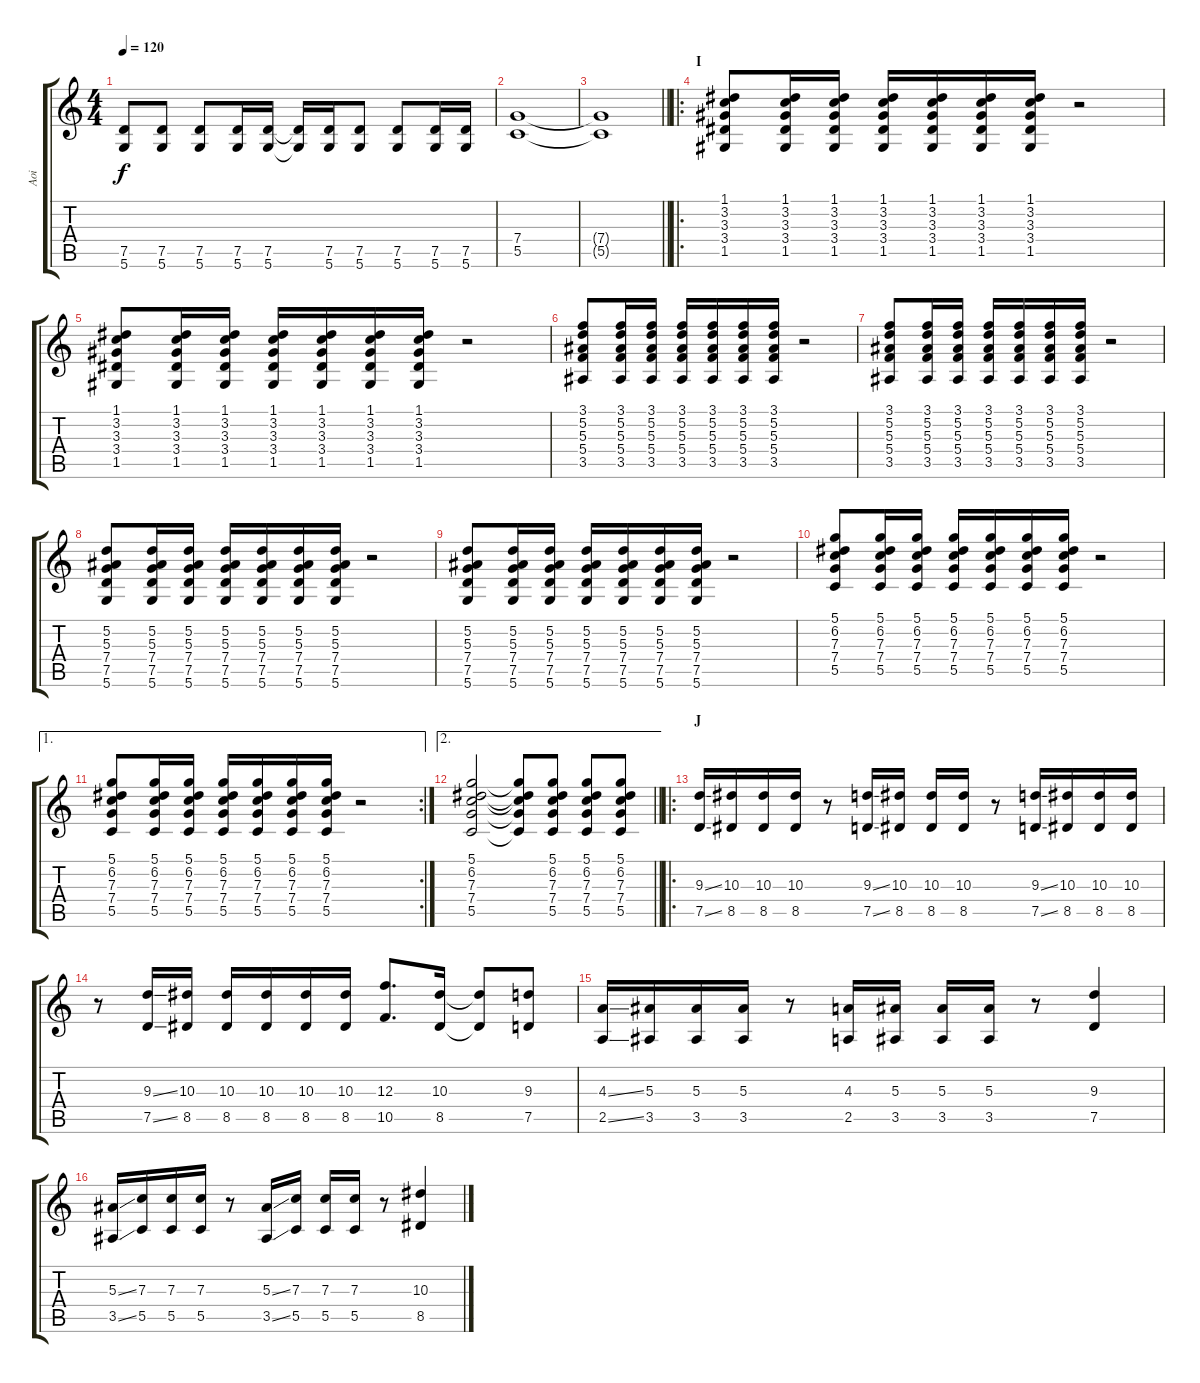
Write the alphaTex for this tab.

\track ("Aoi" "Aoi") {instrument distortionguitar}
\staff {score tabs}
\tuning (D4 A3 F3 C3 G2 D2) {hide}
\ts (4 4)
\tempo 120
\clef g2
\ks c
(7.5 5.6).8{dy f} (7.5 5.6).8 (7.5 5.6).8 (7.5 5.6).16 (7.5 5.6).16 (7.5{t} 5.6{t}).16 (7.5 5.6).16 (7.5 5.6).8 (7.5 5.6).8 (7.5 5.6).16 (7.5 5.6).16 |
(7.4 5.5).1 |
\barLineRight lightlight
(7.4{t} 5.5{t}).1 |
\ro
\section ("" "I")
(1.1 3.2 3.3 3.4 1.5).8 (1.1 3.2 3.3 3.4 1.5).16 (1.1 3.2 3.3 3.4 1.5).16 (1.1 3.2 3.3 3.4 1.5).16 (1.1 3.2 3.3 3.4 1.5).16 (1.1 3.2 3.3 3.4 1.5).16 (1.1 3.2 3.3 3.4 1.5).16 r.2 |
(1.1 3.2 3.3 3.4 1.5).8 (1.1 3.2 3.3 3.4 1.5).16 (1.1 3.2 3.3 3.4 1.5).16 (1.1 3.2 3.3 3.4 1.5).16 (1.1 3.2 3.3 3.4 1.5).16 (1.1 3.2 3.3 3.4 1.5).16 (1.1 3.2 3.3 3.4 1.5).16 r.2 |
(3.1 5.2 5.3 5.4 3.5).8 (3.1 5.2 5.3 5.4 3.5).16 (3.1 5.2 5.3 5.4 3.5).16 (3.1 5.2 5.3 5.4 3.5).16 (3.1 5.2 5.3 5.4 3.5).16 (3.1 5.2 5.3 5.4 3.5).16 (3.1 5.2 5.3 5.4 3.5).16 r.2 |
(3.1 5.2 5.3 5.4 3.5).8 (3.1 5.2 5.3 5.4 3.5).16 (3.1 5.2 5.3 5.4 3.5).16 (3.1 5.2 5.3 5.4 3.5).16 (3.1 5.2 5.3 5.4 3.5).16 (3.1 5.2 5.3 5.4 3.5).16 (3.1 5.2 5.3 5.4 3.5).16 r.2 |
(5.2 5.3 7.4 7.5 5.6).8 (5.2 5.3 7.4 7.5 5.6).16 (5.2 5.3 7.4 7.5 5.6).16 (5.2 5.3 7.4 7.5 5.6).16 (5.2 5.3 7.4 7.5 5.6).16 (5.2 5.3 7.4 7.5 5.6).16 (5.2 5.3 7.4 7.5 5.6).16 r.2 |
(5.2 5.3 7.4 7.5 5.6).8 (5.2 5.3 7.4 7.5 5.6).16 (5.2 5.3 7.4 7.5 5.6).16 (5.2 5.3 7.4 7.5 5.6).16 (5.2 5.3 7.4 7.5 5.6).16 (5.2 5.3 7.4 7.5 5.6).16 (5.2 5.3 7.4 7.5 5.6).16 r.2 |
(5.1 6.2 7.3 7.4 5.5).8 (5.1 6.2 7.3 7.4 5.5).16 (5.1 6.2 7.3 7.4 5.5).16 (5.1 6.2 7.3 7.4 5.5).16 (5.1 6.2 7.3 7.4 5.5).16 (5.1 6.2 7.3 7.4 5.5).16 (5.1 6.2 7.3 7.4 5.5).16 r.2 |
\ae 1
\rc 2
(5.1 6.2 7.3 7.4 5.5).8 (5.1 6.2 7.3 7.4 5.5).16 (5.1 6.2 7.3 7.4 5.5).16 (5.1 6.2 7.3 7.4 5.5).16 (5.1 6.2 7.3 7.4 5.5).16 (5.1 6.2 7.3 7.4 5.5).16 (5.1 6.2 7.3 7.4 5.5).16 r.2 |
\ae 2
\barLineRight lightlight
(5.1 6.2 7.3 7.4 5.5).2 (5.1{t} 6.2{t} 7.3{t} 7.4{t} 5.5{t}).8 (5.1 6.2 7.3 7.4 5.5).8 (5.1 6.2 7.3 7.4 5.5).8 (5.1 6.2 7.3 7.4 5.5).8 |
\ro
\section ("" "J")
(9.3{ss} 7.5{ss}).16 (10.3 8.5).16 (10.3 8.5).16 (10.3 8.5).16 r.8 (9.3{ss} 7.5{ss}).16 (10.3 8.5).16 (10.3 8.5).16 (10.3 8.5).16 r.8 (9.3{ss} 7.5{ss}).16 (10.3 8.5).16 (10.3 8.5).16 (10.3 8.5).16 |
r.8 (9.3{ss} 7.5{ss}).16 (10.3 8.5).16 (10.3 8.5).16 (10.3 8.5).16 (10.3 8.5).16 (10.3 8.5).16 (12.3 10.5).8{d} (10.3 8.5).16 (10.3{t} 8.5{t}).8 (9.3 7.5).8 |
(4.3{ss} 2.5{ss}).16 (5.3 3.5).16 (5.3 3.5).16 (5.3 3.5).16 r.8 (4.3 2.5).16 (5.3 3.5).16 (5.3 3.5).16 (5.3 3.5).16 r.8 (9.3 7.5).4 |
(5.3{ss} 3.5{ss}).16 (7.3 5.5).16 (7.3 5.5).16 (7.3 5.5).16 r.8 (5.3{ss} 3.5{ss}).16 (7.3 5.5).16 (7.3 5.5).16 (7.3 5.5).16 r.8 (10.3 8.5).4
